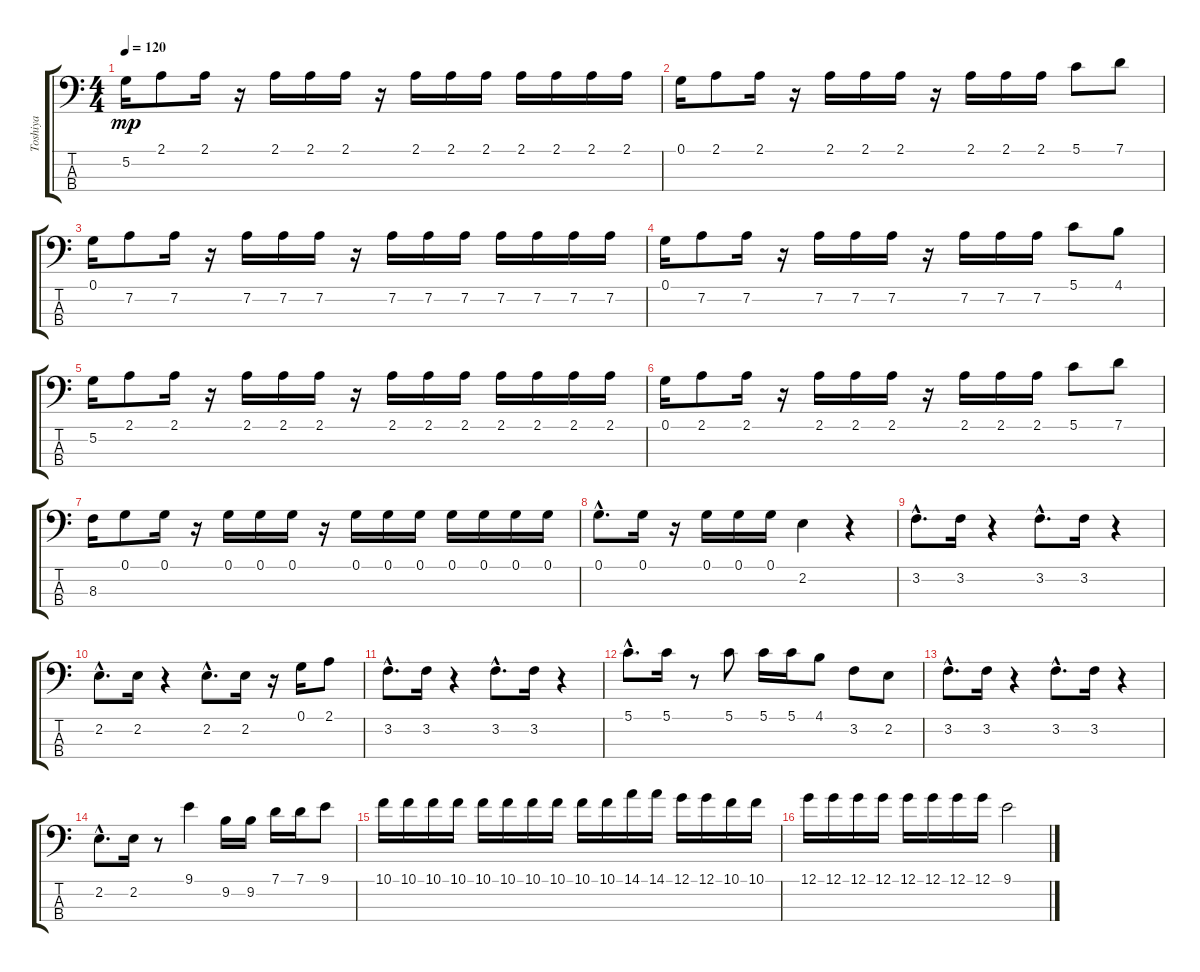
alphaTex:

\track ("Toshiya" "Toshiya") {instrument electricbasspick}
\staff {score tabs}
\tuning (G2 D2 A1 E1) {hide}
\ts (4 4)
\tempo 120
\clef f4
\ks c
5.2.16{dy mp} 2.1.8 2.1.16 r.16 2.1.16 2.1.16 2.1.16 r.16 2.1.16 2.1.16 2.1.16 2.1.16 2.1.16 2.1.16 2.1.16 |
0.1.16 2.1.8 2.1.16 r.16 2.1.16 2.1.16 2.1.16 r.16 2.1.16 2.1.16 2.1.16 5.1.8 7.1.8 |
0.1.16 7.2.8 7.2.16 r.16 7.2.16 7.2.16 7.2.16 r.16 7.2.16 7.2.16 7.2.16 7.2.16 7.2.16 7.2.16 7.2.16 |
0.1.16 7.2.8 7.2.16 r.16 7.2.16 7.2.16 7.2.16 r.16 7.2.16 7.2.16 7.2.16 5.1.8 4.1.8 |
5.2.16 2.1.8 2.1.16 r.16 2.1.16 2.1.16 2.1.16 r.16 2.1.16 2.1.16 2.1.16 2.1.16 2.1.16 2.1.16 2.1.16 |
0.1.16 2.1.8 2.1.16 r.16 2.1.16 2.1.16 2.1.16 r.16 2.1.16 2.1.16 2.1.16 5.1.8 7.1.8 |
8.3.16 0.1.8 0.1.16 r.16 0.1.16 0.1.16 0.1.16 r.16 0.1.16 0.1.16 0.1.16 0.1.16 0.1.16 0.1.16 0.1.16 |
0.1{hac}.8{d} 0.1.16 r.16 0.1.16 0.1.16 0.1.16 2.2.4 r.4 |
3.2{hac}.8{d} 3.2.16 r.4 3.2{hac}.8{d} 3.2.16 r.4 |
2.2{hac}.8{d} 2.2.16 r.4 2.2{hac}.8{d} 2.2.16 r.16 0.1.16 2.1.8 |
3.2{hac}.8{d} 3.2.16 r.4 3.2{hac}.8{d} 3.2.16 r.4 |
5.1{hac}.8{d} 5.1.16 r.8 5.1.8 5.1.16 5.1.16 4.1.8 3.2.8 2.2.8 |
3.2{hac}.8{d} 3.2.16 r.4 3.2{hac}.8{d} 3.2.16 r.4 |
2.2{hac}.8{d} 2.2.16 r.8 9.1.4 9.2.16 9.2.16 7.1.16 7.1.16 9.1.8 |
10.1.16 10.1.16 10.1.16 10.1.16 10.1.16 10.1.16 10.1.16 10.1.16 10.1.16 10.1.16 14.1.16 14.1.16 12.1.16 12.1.16 10.1.16 10.1.16 |
12.1.16 12.1.16 12.1.16 12.1.16 12.1.16 12.1.16 12.1.16 12.1.16 9.1.2
